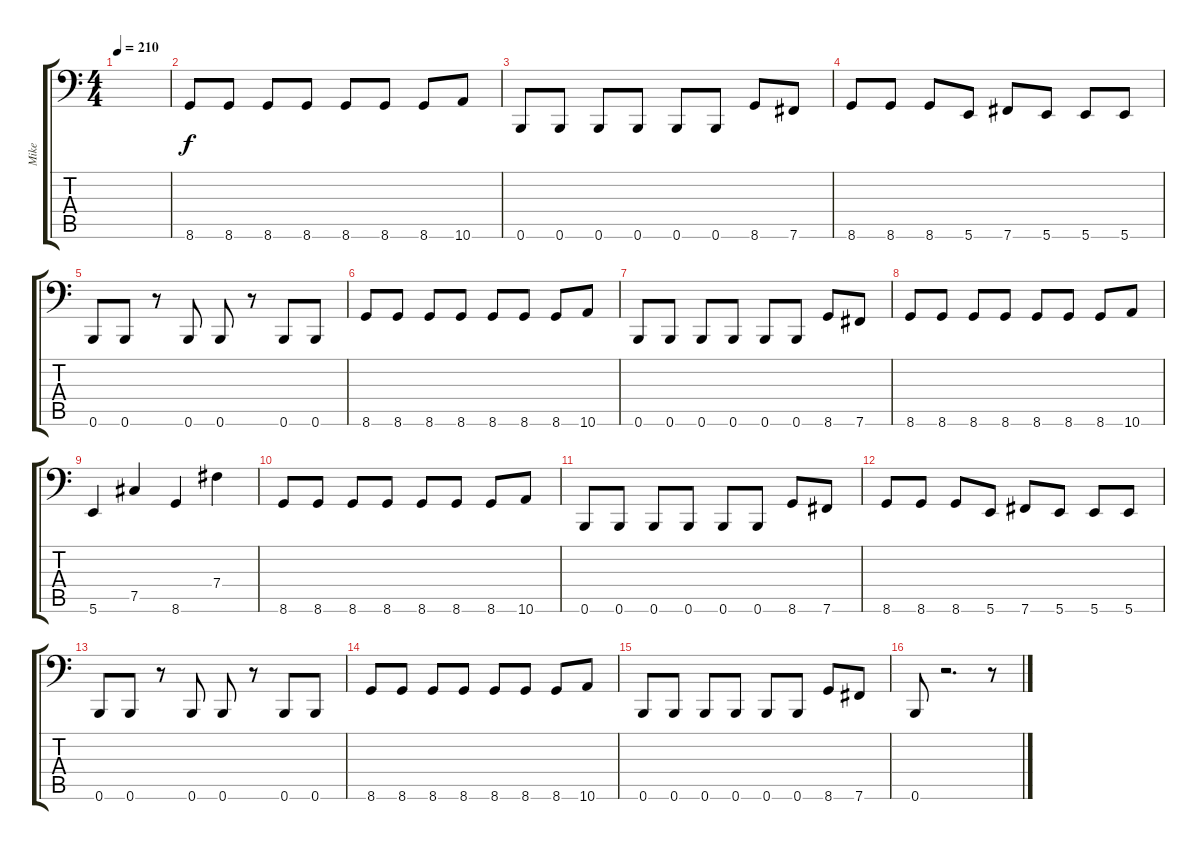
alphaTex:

\track ("Mike" "Mike") {instrument electricbassfinger}
\staff {score tabs}
\tuning (Db3 Ab2 E2 B1 Gb1 B0) {hide}
\ts (4 4)
\tempo 210
\clef f4
\ks c
|
8.6.8 8.6.8 8.6.8 8.6.8 8.6.8 8.6.8 8.6.8 10.6.8 |
0.6.8 0.6.8 0.6.8 0.6.8 0.6.8 0.6.8 8.6.8 7.6.8 |
8.6.8 8.6.8 8.6.8 5.6.8 7.6.8 5.6.8 5.6.8 5.6.8 |
0.6.8 0.6.8 r.8 0.6.8 0.6.8 r.8 0.6.8 0.6.8 |
8.6.8 8.6.8 8.6.8 8.6.8 8.6.8 8.6.8 8.6.8 10.6.8 |
0.6.8 0.6.8 0.6.8 0.6.8 0.6.8 0.6.8 8.6.8 7.6.8 |
8.6.8 8.6.8 8.6.8 8.6.8 8.6.8 8.6.8 8.6.8 10.6.8 |
5.6.4 7.5.4 8.6.4 7.4.4 |
8.6.8 8.6.8 8.6.8 8.6.8 8.6.8 8.6.8 8.6.8 10.6.8 |
0.6.8 0.6.8 0.6.8 0.6.8 0.6.8 0.6.8 8.6.8 7.6.8 |
8.6.8 8.6.8 8.6.8 5.6.8 7.6.8 5.6.8 5.6.8 5.6.8 |
0.6.8 0.6.8 r.8 0.6.8 0.6.8 r.8 0.6.8 0.6.8 |
8.6.8 8.6.8 8.6.8 8.6.8 8.6.8 8.6.8 8.6.8 10.6.8 |
0.6.8 0.6.8 0.6.8 0.6.8 0.6.8 0.6.8 8.6.8 7.6.8 |
0.6.8 r.2{d} r.8
